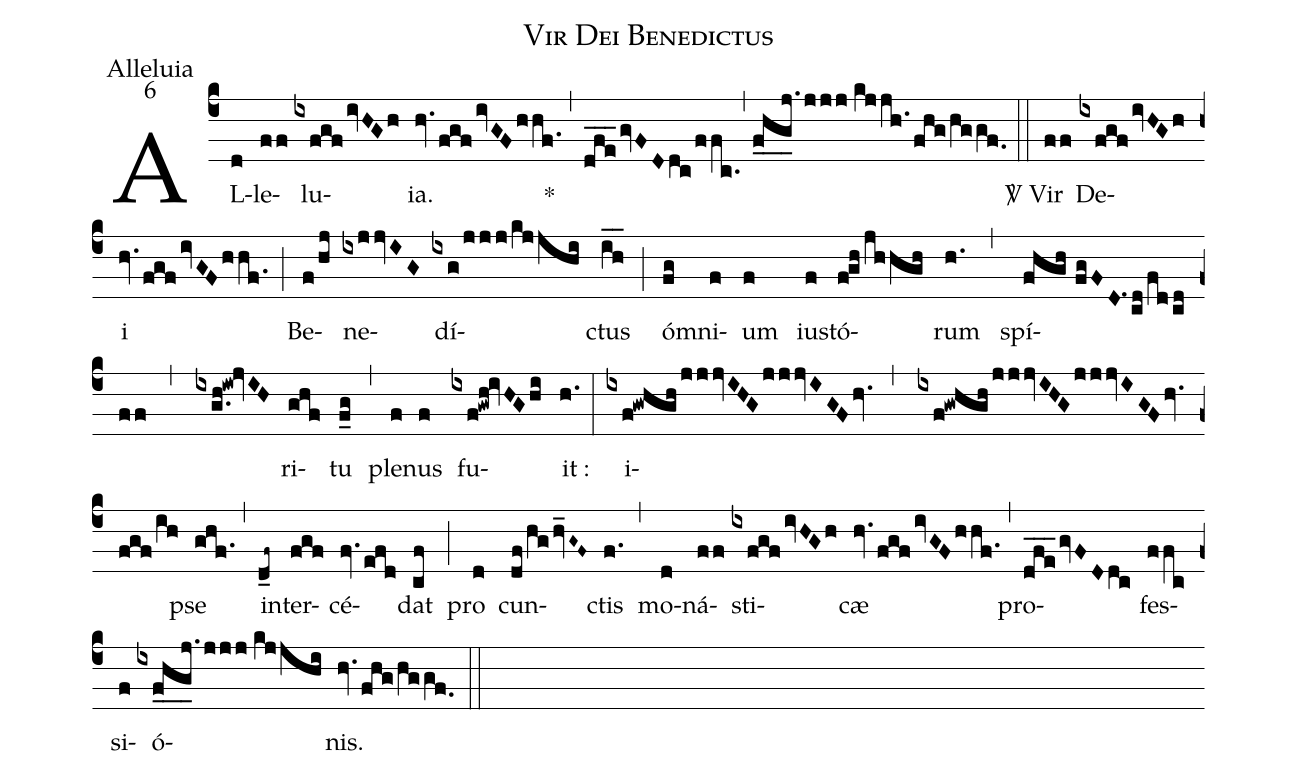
name:Vir Dei Benedictus;
office-part:Alleluia;
mode:6;
nabc-lines:1;
%%
(c4) AL(d)le(ff)lu(ixfgfivHGh)ia.(hv.fgfivGFhhf.) <sp>*</sp>(,) (d_f_e_gvFDdc/ffc.,f_0h_0g_0j_0.jjj//kjjh.fhg/hg/gf.0) (::) <sp>V/</sp> Vir(ff) De(ixfgf/ivHGh)i(hv.fgfivGFhhf.) (;) Be(f/hj)ne(ixjjvIG)dí(ixg/jjj/kjjhi)ctus(i_h_) (;) ó(fg)mni(f)um(f) iu(f)stó(fgh/jhhgh)rum(h.) (,) spí(fhgh//fgFD.1cd/fdcd/ff,ixg.h!iw!jvIH)ri(ghf)tu(f_g) (,) ple(f)nus(f) fu(ixf!gwh!ivHGhi)it :(h.) (:) i(ixf!gwhgh/jjjvIHGjjjvIGFhv.,ixf!gwhgh/jjjvIHGjjjvIGFhv.fgf/ih)pse(ghf.1) (,) in(d_f~)ter(fgf)cé(fv.efd)dat(cf) (;) pro(d) cun(df/hg/hv_G~F~)ctis(f.) (,) mo(d)ná(ff)sti(ixfgf/ivHGh)cæ(hv.fgf/ivGFhhf.) (,) pro(d_f_e_/gvFDdc)fes(ffc)si(f)ó(ixf_0h_0g_0j_0.jjj//kjjhi)nis.(hv.fhg/hg/gf.0) (::)
